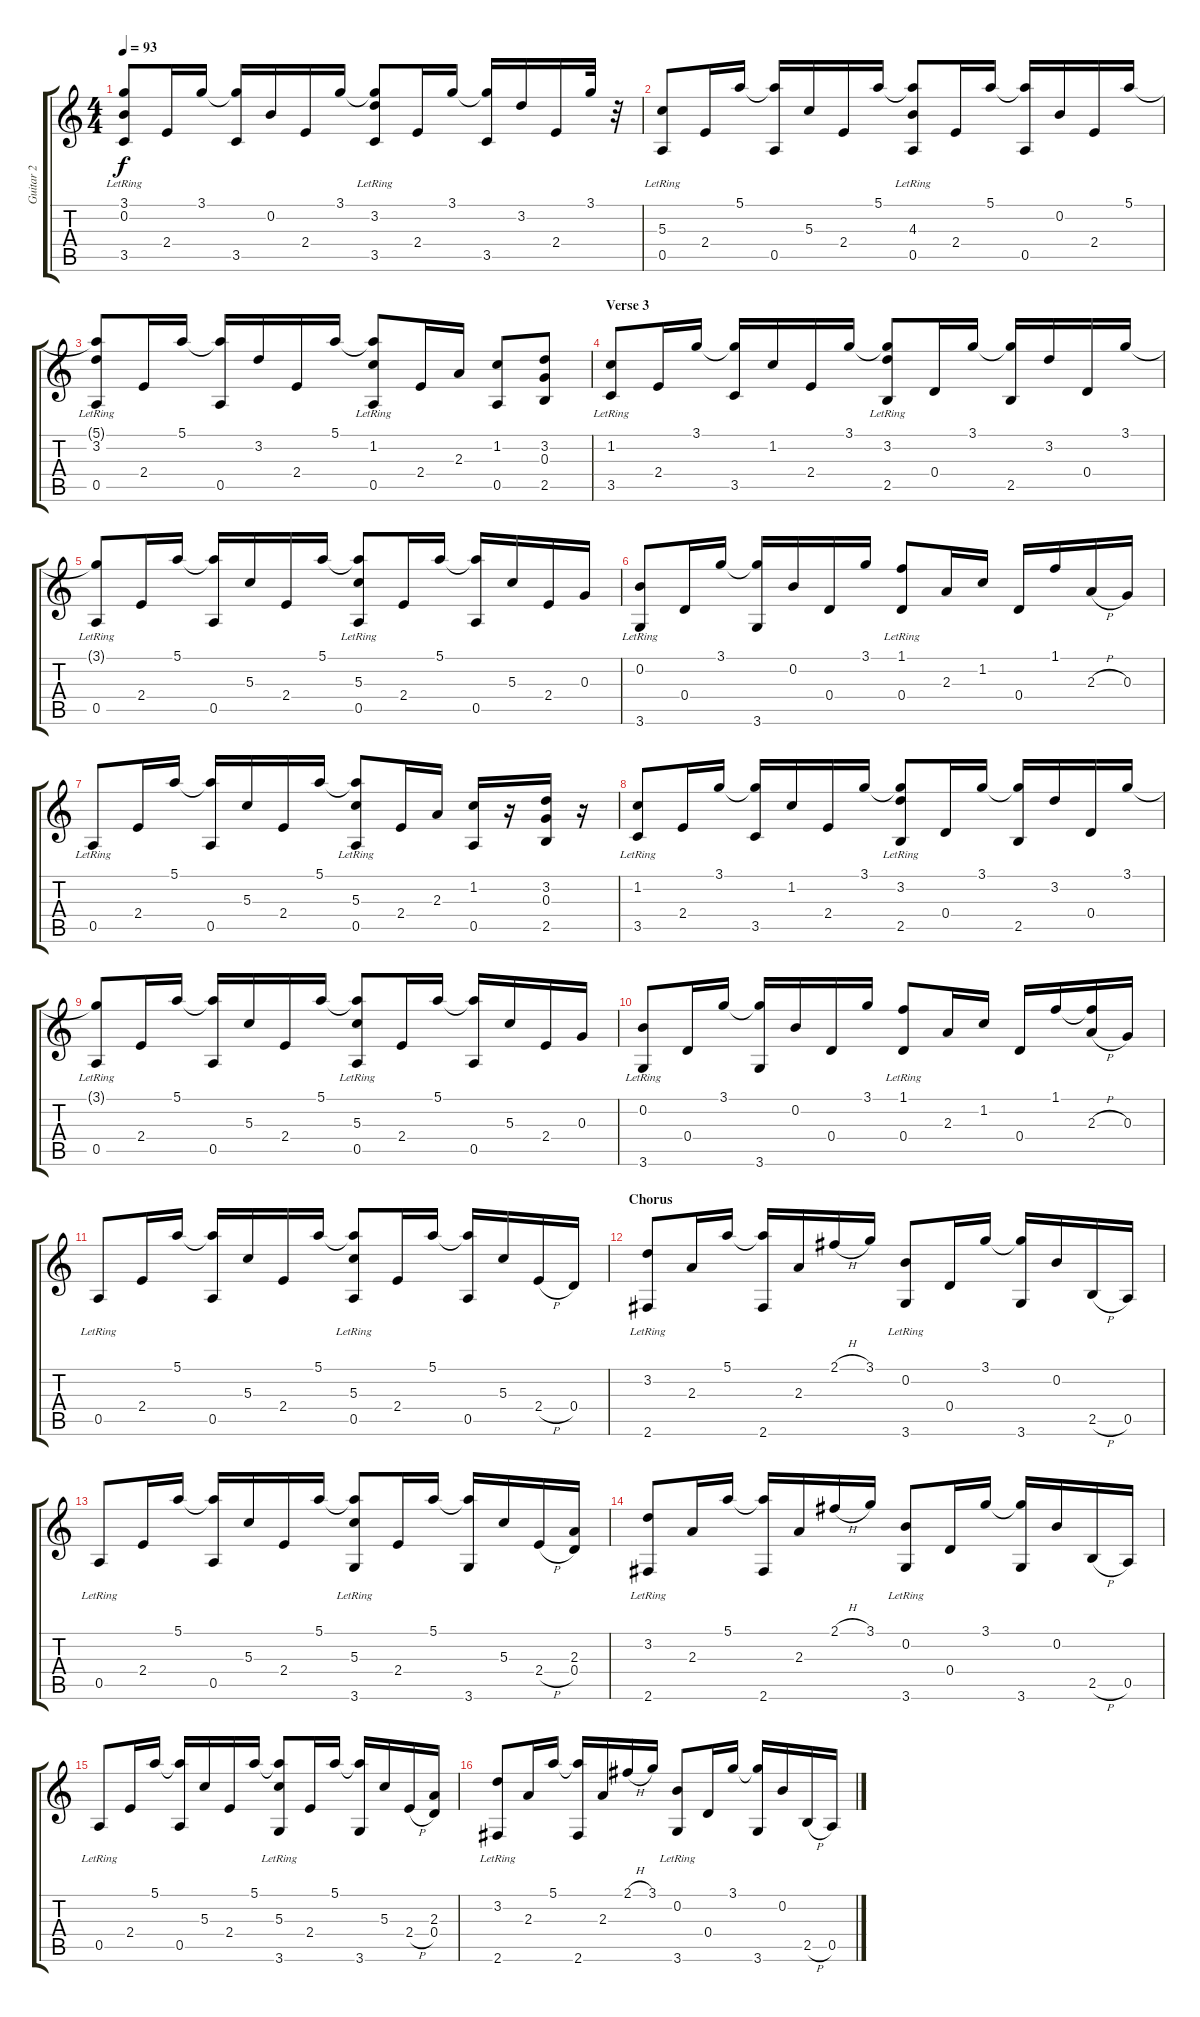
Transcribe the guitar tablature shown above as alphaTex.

\track ("Guitar 2" "Guitar 2") {instrument acousticguitarsteel}
\staff {score tabs}
\tuning (E4 B3 G3 D3 A2 E2) {hide}
\ts (4 4)
\tempo 93
\clef g2
\ks c
(3.1{t} 0.2{lr} 3.5{lr}).8{dy f} 2.4.16 3.1.16 (3.1{t} 3.5).16 0.2.16 2.4.16 3.1.16 (3.1{t} 3.2{lr} 3.5{lr}).8 2.4.16 3.1.16 (3.1{t} 3.5).16 3.2.16 2.4.16 3.1.32 r.32 |
(5.3{lr} 0.5{lr}).8 2.4.16 5.1.16 (5.1{t} 0.5).16 5.3.16 2.4.16 5.1.16 (5.1{t} 4.3{lr} 0.5{lr}).8 2.4.16 5.1.16 (5.1{t} 0.5).16 0.2.16 2.4.16 5.1.16 |
(5.1{t} 3.2{lr} 0.5{lr}).8 2.4.16 5.1.16 (5.1{t} 0.5).16 3.2.16 2.4.16 5.1.16 (5.1{t} 1.2 0.5{lr}).8 2.4.16 2.3.16 (1.2 0.5).8 (3.2 0.3 2.5).8 |
\section ("" "Verse 3")
(1.2{lr} 3.5{lr}).8 2.4.16 3.1.16 (3.1{t} 3.5).16 1.2.16 2.4.16 3.1.16 (3.1{t} 3.2{lr} 2.5{lr}).8 0.4.16 3.1.16 (3.1{t} 2.5).16 3.2.16 0.4.16 3.1.16 |
(3.1{t} 0.5{lr}).8 2.4.16 5.1.16 (5.1{t} 0.5).16 5.3.16 2.4.16 5.1.16 (5.1{t} 5.3{lr} 0.5{lr}).8 2.4.16 5.1.16 (5.1{t} 0.5).16 5.3.16 2.4.16 0.3.16 |
(0.2 3.6{lr}).8 0.4.16 3.1.16 (3.1{t} 3.6).16 0.2.16 0.4.16 3.1.16 (1.1{lr} 0.4{lr}).8 2.3.16 1.2.16 0.4.16 1.1.16 2.3{h}.16 0.3.16 |
0.5{lr}.8 2.4.16 5.1.16 (5.1{t} 0.5).16 5.3.16 2.4.16 5.1.16 (5.1{t} 5.3{lr} 0.5{lr}).8 2.4.16 2.3.16 (1.2 0.5).16 r.16 (3.2 0.3 2.5).16 r.16 |
(1.2{lr} 3.5{lr}).8 2.4.16 3.1.16 (3.1{t} 3.5).16 1.2.16 2.4.16 3.1.16 (3.1{t} 3.2{lr} 2.5{lr}).8 0.4.16 3.1.16 (3.1{t} 2.5).16 3.2.16 0.4.16 3.1.16 |
(3.1{t} 0.5{lr}).8 2.4.16 5.1.16 (5.1{t} 0.5).16 5.3.16 2.4.16 5.1.16 (5.1{t} 5.3{lr} 0.5{lr}).8 2.4.16 5.1.16 (5.1{t} 0.5).16 5.3.16 2.4.16 0.3.16 |
(0.2 3.6{lr}).8 0.4.16 3.1.16 (3.1{t} 3.6).16 0.2.16 0.4.16 3.1.16 (1.1{lr} 0.4{lr}).8 2.3.16 1.2.16 0.4.16 1.1.16 (1.1{t} 2.3{h}).16 0.3.16 |
0.5{lr}.8 2.4.16 5.1.16 (5.1{t} 0.5).16 5.3.16 2.4.16 5.1.16 (5.1{t} 5.3{lr} 0.5{lr}).8 2.4.16 5.1.16 (5.1{t} 0.5).16 5.3.16 2.4{h}.16 0.4.16 |
\section ("" "Chorus")
(3.2{lr} 2.6{lr}).8 2.3.16 5.1.16 (5.1{t} 2.6).16 2.3.16 2.1{h}.16 3.1.16 (0.2{lr} 3.6{lr}).8 0.4.16 3.1.16 (3.1{t} 3.6).16 0.2.16 2.5{h}.16 0.5.16 |
0.5{lr}.8 2.4.16 5.1.16 (5.1{t} 0.5).16 5.3.16 2.4.16 5.1.16 (5.1{t} 5.3{lr} 3.6{lr}).8 2.4.16 5.1.16 (5.1{t} 3.6).16 5.3.16 2.4{h}.16 (2.3 0.4).16 |
(3.2{lr} 2.6{lr}).8 2.3.16 5.1.16 (5.1{t} 2.6).16 2.3.16 2.1{h}.16 3.1.16 (0.2{lr} 3.6{lr}).8 0.4.16 3.1.16 (3.1{t} 3.6).16 0.2.16 2.5{h}.16 0.5.16 |
0.5{lr}.8 2.4.16 5.1.16 (5.1{t} 0.5).16 5.3.16 2.4.16 5.1.16 (5.1{t} 5.3{lr} 3.6{lr}).8 2.4.16 5.1.16 (5.1{t} 3.6).16 5.3.16 2.4{h}.16 (2.3 0.4).16 |
(3.2{lr} 2.6{lr}).8 2.3.16 5.1.16 (5.1{t} 2.6).16 2.3.16 2.1{h}.16 3.1.16 (0.2{lr} 3.6{lr}).8 0.4.16 3.1.16 (3.1{t} 3.6).16 0.2.16 2.5{h}.16 0.5.16
